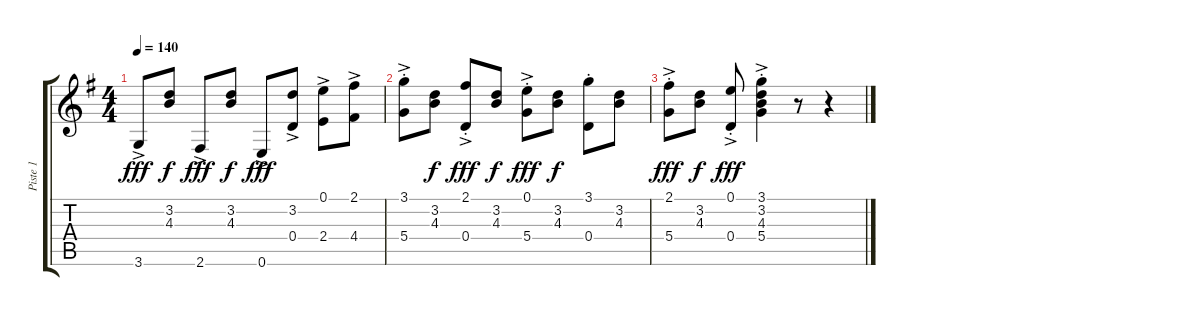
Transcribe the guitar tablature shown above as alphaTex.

\track ("Piste 1" "Piste 1") {instrument electricguitarjazz}
\staff {score tabs}
\tuning (E4 B3 G3 D3 A2 E2) {hide}
\ts (4 4)
\tempo 140
\clef g2
\ks g
3.6{ac}.8{dy fff} (3.2 4.3).8{dy f} 2.6{ac}.8{dy fff} (3.2 4.3).8{dy f} 0.6{ac}.8{dy fff} (3.2{ac} 0.4{ac}).8 (0.1{ac} 2.4{ac}).8 (2.1{ac} 4.4{ac}).8 |
(3.1{ac st} 5.4).8 (3.2 4.3).8{dy f} (2.1{ac st} 0.4).8{dy fff} (3.2 4.3).8{dy f} (0.1{ac st} 5.4).8{dy fff} (3.2 4.3).8{dy f} (3.1{st} 0.4).8 (3.2 4.3).8 |
(2.1{ac st} 5.4).8{dy fff} (3.2 4.3).8{dy f} (0.1{st} 0.4{ac}).8{dy fff} (3.1{ac st} 3.2{ac} 4.3{ac} 5.4{ac}).4 r.8 r.4
